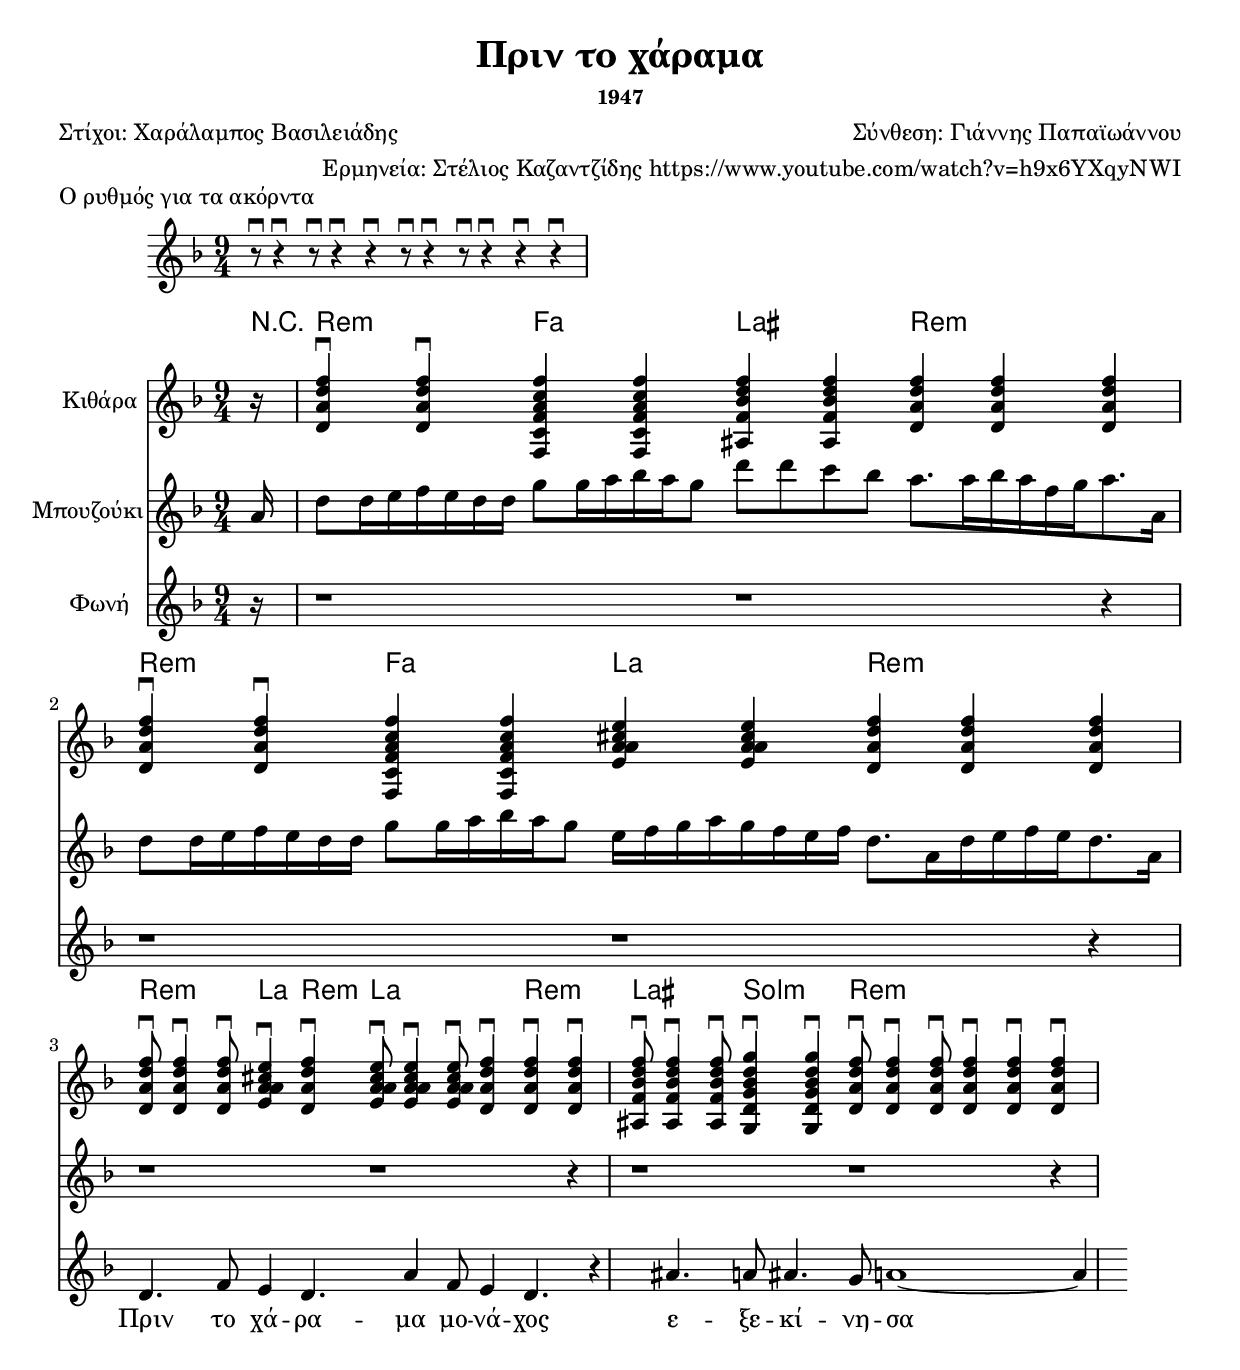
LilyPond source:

\version "2.24.4"

\language "italiano"

\header{
	title = "Πριν το χάραμα"
	subsubtitle = "1947"
	composer = "Σύνθεση: Γιάννης Παπαϊωάννου"
	poet = "Στίχοι: Χαράλαμπος Βασιλειάδης"
	arranger = "Ερμηνεία: Στέλιος Καζαντζίδης https://www.youtube.com/watch?v=h9x6YXqyNWI"
}

aREm = #(define-music-function (dur) ((ly:duration?))
    #{
	\relative{
		<re' la' re fa>$dur
	}
    #}
)

aLA = #(define-music-function (dur) ((ly:duration?))
    #{
	\relative{
		<la' mi la dod mi>$dur
	}
    #}
)

aFA = #(define-music-function (dur) ((ly:duration?))
    #{
	\relative{
		<fa do' fa la do fa>$dur
	}
    #}
)

aLAd = #(define-music-function (dur) ((ly:duration?))
    #{
	\relative{
		<lad fa' sib re fa>$dur
	}
    #}
)

aSOLm = #(define-music-function (dur) ((ly:duration?))
    #{
	\relative{
		<sol re' sol sib re sol>$dur
	}
    #}
)


signature = {
	\time 9/4
	\key re \minor
}


\markup{
	Ο ρυθμός για τα ακόρντα
}

\relative {
	\signature
	r8\downbow r4\downbow r8\downbow r4\downbow  r4\downbow
	r8\downbow r4\downbow r8\downbow r4\downbow  r4\downbow r4\downbow
}

\transpose do do {
<<

%\chords {
\new ChordNames {
	\signature
	\set chordChanges = ##t
	\chordmode{

	\partial 16 r16 
	
	re2:m fa2 lad2 re2.:m
	re2:m fa2 la2 re2.:m

	re2:m la4 re4:m la2. re2:m
	lad2 sol2:m re1:m re1:m
	}
 }

\new Staff \with {
	instrumentName = "Κιθάρα"
}
\absolute {

	\signature

	\partial 16 r16
	% eisagwgi
	\aREm 4 \downbow \aREm 4 \downbow \aFA 4 \aFA 4 \aLAd 4 \aLAd4 \aREm 4 \aREm 4 \aREm 4
	\aREm 4 \downbow \aREm 4 \downbow \aFA 4 \aFA 4 \aLA 4 \aLA4 \aREm 4 \aREm 4 \aREm 4
	\aREm 8 \downbow \aREm 4 \downbow \aREm 8 \downbow \aLA 4 \downbow \aREm 4 \downbow \aLA 8 \downbow \aLA 4 \downbow \aLA 8 \downbow \aREm 4 \downbow \aREm 4 \downbow \aREm 4 \downbow
	\aLAd 8 \downbow \aLAd 4 \downbow \aLAd 8 \downbow \aSOLm 4 \downbow \aSOLm 4 \downbow \aREm 8 \downbow \aREm 4 \downbow \aREm 8 \downbow \aREm 4 \downbow \aREm 4 \downbow \aREm 4 \downbow
}

\new Staff \with {
	instrumentName = "Μπουζούκι"
}
\relative {
	\signature

	\partial 16 la'16
	re8 [re16 mi fa mi re re] sol8 [sol16 la sib la sol8] re'8 re do sib la8. la16 sib la fa sol la8. la,16
	re8 [re16 mi fa mi re re] sol8 [sol16 la sib la sol8] mi16 fa sol la sol fa mi fa re8. la16 re mi fa mi re8. la16 
	r1 r1 r4
	r1 r1 r4
}

\new Staff \with {
	instrumentName = "Φωνή"
}
\relative {
	\signature

	\partial 16 r16
	r1 r1 r4
	r1 r1 r4
	re'4. fa8 mi4 re4. la'4 fa8 mi4 re4. r4 
	lad'4. la8 lad4. sol8 la1 ~ la4 
}

\addlyrics {
	Πριν το χά -- ρα --  μα μο -- νά --  χος 
	ε -- ξε -- κί -- νη -- σα
}
>>
}
